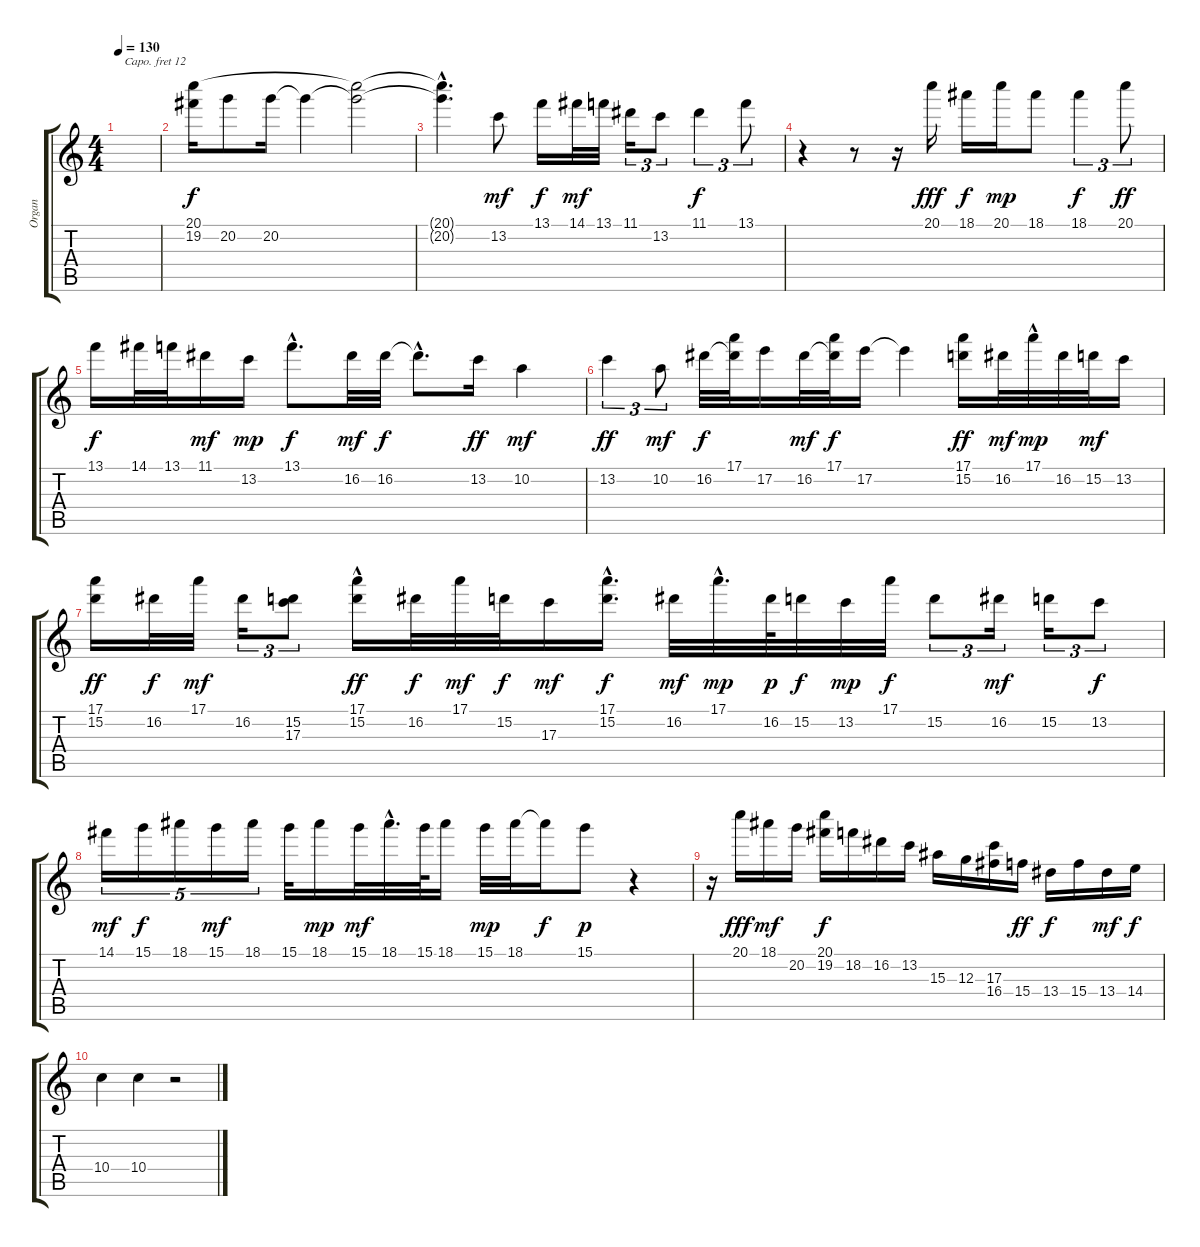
\track ("Organ" "Organ") {instrument rockorgan}
\staff {score tabs}
\capo 12
\tuning (E4 B3 G3 D3 A2 E2) {hide}
\ts (4 4)
\tempo 130
\clef g2
\ks c
|
(20.1 19.2).16{instrument rockorgan} 20.2.8 20.2.16 20.2{t}.4 (20.1{t} 20.2{t}).2 |
(20.1{hac t} 20.2{hac t}).4{d} 13.2.8{dy mf} 13.1.16{dy f} 14.1.32{dy mf} 13.1.32 11.1.16{tu (3 2)} 13.2.8{tu (3 2)} 11.1.4{tu (3 2) dy f} 13.1.8{tu (3 2)} |
r.4 r.8 r.16 20.1.16{dy fff} 18.1.16{dy f} 20.1.16{dy mp} 18.1.8 18.1.4{tu (3 2) dy f} 20.1.8{tu (3 2) dy ff} |
13.1.16{dy f} 14.1.32 13.1.32 11.1.16{dy mf} 13.2.16{dy mp} 13.1{hac}.8{d dy f} 16.2.32{dy mf} 16.2.32{dy f} 16.2{hac t}.8{d} 13.2.16{dy ff} 10.2.4{dy mf} |
13.2.4{tu (3 2) dy ff} 10.2.8{tu (3 2) dy mf} 16.2.32{dy f} (17.1 16.2{t}).32 17.2.16 16.2.32{dy mf} (17.1 16.2{t}).32{dy f} 17.2.16 17.2{t}.4 (17.1 15.2).16{dy ff} 16.2.32{dy mf} 17.1{hac}.32{dy mp} 16.2.32 15.2.32{dy mf} 13.2.16 |
(17.1 15.2).16{dy ff} 16.2.32{dy f} 17.1.32{dy mf} 16.2.16{tu (3 2)} (15.2 17.3).8{tu (3 2)} (17.1 15.2{hac}).16{dy ff} 16.2.32{dy f} 17.1.32{dy mf} 15.2.32{dy f} 17.3.16{dy mf} (17.1{hac} 15.2).16{d dy f} 16.2.32{dy mf} 17.1{hac}.32{d dy mp} 16.2.64{dy p} 15.2.32{dy f} 13.2.32{dy mp} 17.1.32{dy f} 15.2.8{tu (3 2)} 16.2.16{tu (3 2) dy mf} 15.2.16{tu (3 2)} 13.2.8{tu (3 2) dy f} |
14.1.16{tu (5 4) dy mf} 15.1.16{tu (5 4) dy f} 18.1.16{tu (5 4)} 15.1.16{tu (5 4) dy mf} 18.1.16{tu (5 4)} 15.1.32 18.1.16{dy mp} 15.1.32{dy mf} 18.1{hac}.32{d} 15.1.64 18.1.16 15.1.32{dy mp} 18.1.32 18.1{t}.16{dy f} 15.1.8{dy p} r.4 |
r.16 20.1.16{dy fff} 18.1.16{dy mf} 20.2.16 (20.1 19.2).16{dy f} 18.2.16 16.2.16 13.2.16 15.3.16 12.3.16 (17.3 16.4).16 15.4.16{dy ff} 13.4.16{dy f} 15.4.16 13.4.16{dy mf} 14.4.16{dy f} |
10.4.4 10.4.4 r.2
